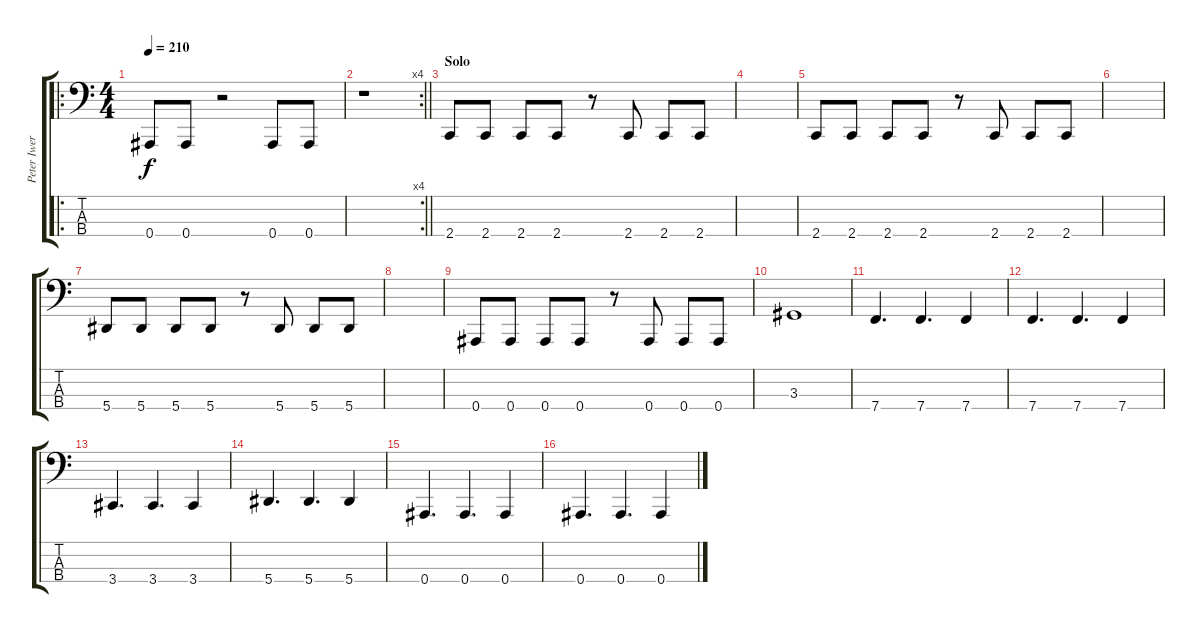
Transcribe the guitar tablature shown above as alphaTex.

\track ("Peter Iwers" "Peter Iwer") {instrument electricbassfinger}
\staff {score tabs}
\tuning (Eb2 Bb1 F1 Bb0) {hide}
\ro
\ts (4 4)
\tempo 210
\clef f4
\ks c
0.4.8{dy f} 0.4.8 r.2 0.4.8 0.4.8 |
\rc 4
\barLineRight lightlight
r.1 |
\section ("" "Solo")
2.4.8 2.4.8 2.4.8 2.4.8 r.8 2.4.8 2.4.8 2.4.8 |
|
2.4.8 2.4.8 2.4.8 2.4.8 r.8 2.4.8 2.4.8 2.4.8 |
|
5.4.8 5.4.8 5.4.8 5.4.8 r.8 5.4.8 5.4.8 5.4.8 |
|
0.4.8 0.4.8 0.4.8 0.4.8 r.8 0.4.8 0.4.8 0.4.8 |
3.3.1 |
7.4.4{d} 7.4.4{d} 7.4.4 |
7.4.4{d} 7.4.4{d} 7.4.4 |
3.4.4{d} 3.4.4{d} 3.4.4 |
5.4.4{d} 5.4.4{d} 5.4.4 |
0.4.4{d} 0.4.4{d} 0.4.4 |
0.4.4{d} 0.4.4{d} 0.4.4
